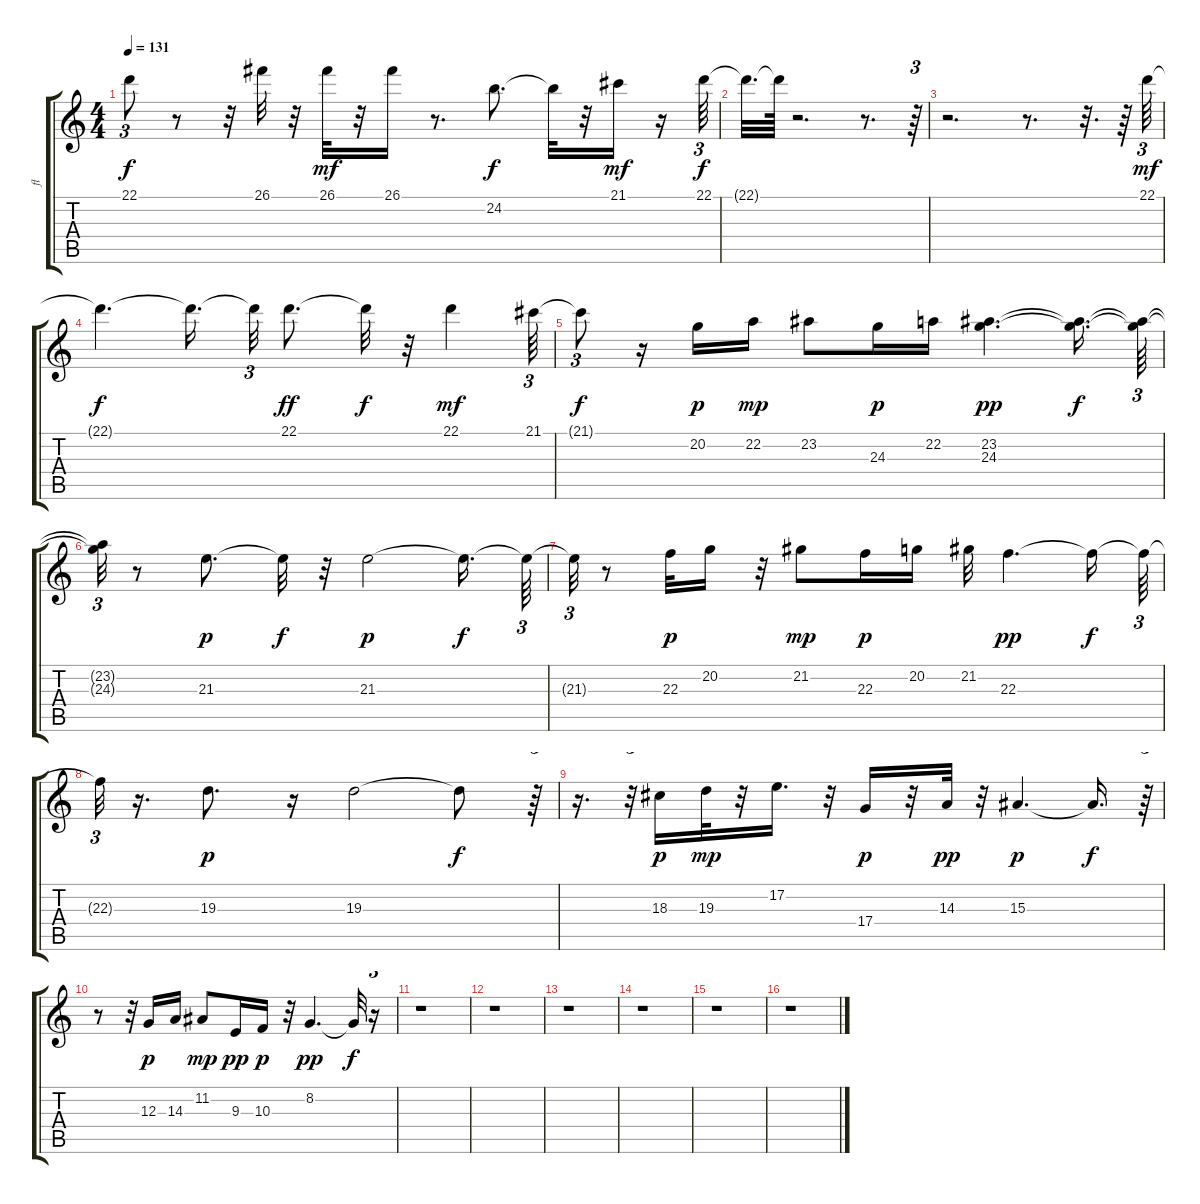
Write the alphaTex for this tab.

\track ("fl" "fl") {instrument flute}
\staff {score tabs}
\tuning (E4 B3 G3 D3 A2 E2) {hide}
\ts (4 4)
\tempo 131
\clef g2
\ks c
22.1{t}.8{tu (3 2) dy f} r.8 r.32 26.1.32 r.32 26.1.32{dy mf} r.32 26.1.16 r.8{d} 24.2.8{d dy f} 24.2{t}.32 r.32 21.1.16{dy mf} r.16 22.1.64{tu (3 2) dy f} |
22.1{t}.32{d} 22.1{t}.64 r.2{d} r.8{d} r.64{tu (3 2)} |
r.2{d} r.8{d} r.32{d} r.64 22.1.64{tu (3 2) dy mf} |
22.1{t}.4{d dy f} 22.1{t}.16{d beam splitsecondary} 22.1{t}.32{tu (3 2)} 22.1.8{d dy ff} 22.1{t}.32{dy f} r.32 22.1.4{dy mf} 21.1.64{tu (3 2)} |
21.1{t}.8{tu (3 2) dy f} r.16 20.2.16{dy p} 22.2.16{dy mp} 23.2.8 24.3.16{dy p} 22.2.16 (23.2 24.3).4{d dy pp} (23.2{t} 24.3{t}).16{d dy f} (23.2{t} 24.3{t}).64{tu (3 2)} |
(23.2{t} 24.3{t}).32{tu (3 2)} r.8 21.3.8{d dy p} 21.3{t}.32{dy f} r.32 21.3.2{dy p} 21.3{t}.16{d dy f} 21.3{t}.64{tu (3 2)} |
21.3{t}.32{tu (3 2)} r.8 22.3.32{dy p} 20.2.16 r.32 21.2.8{dy mp} 22.3.16{dy p} 20.2.16 21.2.32 22.3.4{d dy pp} 22.3{t}.16{dy f} 22.3{t}.64{tu (3 2)} |
22.3{t}.32{tu (3 2)} r.16{d} 19.3.8{d dy p} r.16 19.3.2 19.3{t}.8{dy f} r.64{tu (3 2)} |
r.16{d} r.32{tu (3 2)} 18.3.16{dy p} 19.3.32{dy mp} r.32 17.2.16{d} r.32 17.4.16{dy p} r.32 14.3.32{dy pp} r.32 15.3.4{d dy p} 15.3{t}.16{d dy f} r.64{tu (3 2)} |
r.8 r.32{tu (3 2)} 12.3.16{dy p} 14.3.16 11.2.8{dy mp} 9.3.16{dy pp} 10.3.16{dy p} r.32 8.2.4{d dy pp} 8.2{t}.32{dy f} r.16{tu (3 2)} |
r.1 |
r.1 |
r.1 |
r.1 |
r.1 |
r.1
